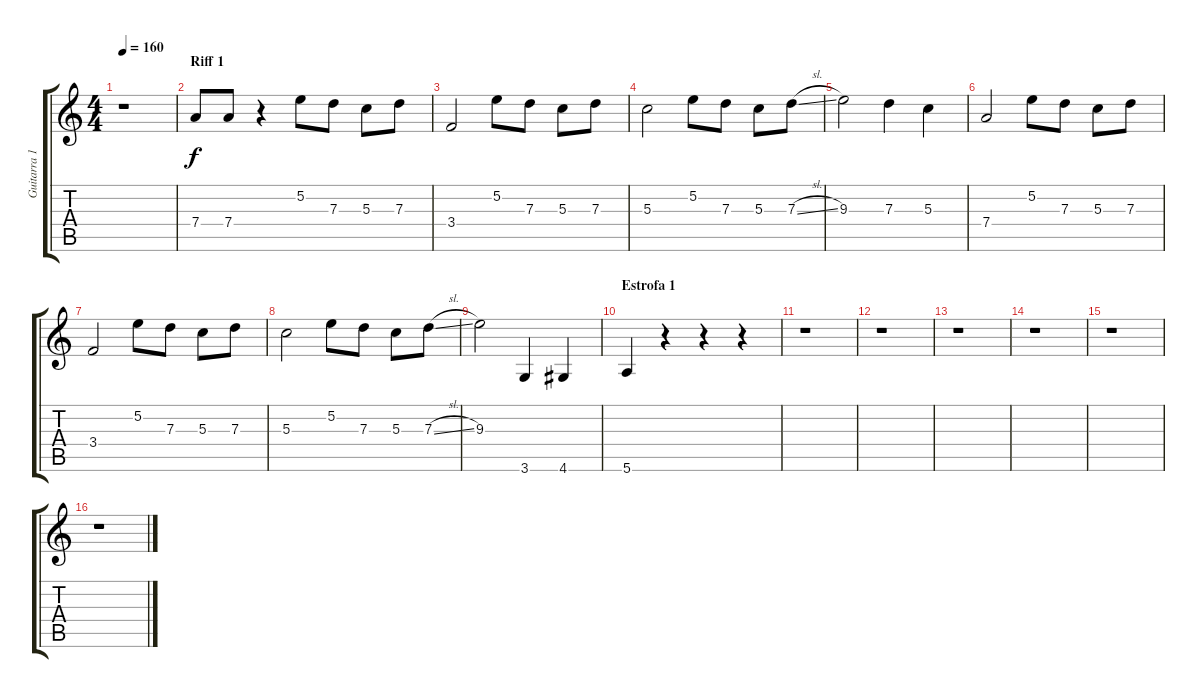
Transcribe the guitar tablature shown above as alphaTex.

\track ("Guitarra 1" "Guitarra 1") {instrument distortionguitar}
\staff {score tabs}
\tuning (E4 B3 G3 D3 A2 E2) {hide}
\ts (4 4)
\tempo 160
\clef g2
\ks c
r.1{dy f} |
\section ("" "Riff 1")
7.4.8 7.4.8 r.4 5.2.8 7.3.8 5.3.8 7.3.8 |
3.4.2 5.2.8 7.3.8 5.3.8 7.3.8 |
5.3.2 5.2.8 7.3.8 5.3.8 7.3{sl}.8 |
9.3.2 7.3.4 5.3.4 |
7.4.2 5.2.8 7.3.8 5.3.8 7.3.8 |
3.4.2 5.2.8 7.3.8 5.3.8 7.3.8 |
5.3.2 5.2.8 7.3.8 5.3.8 7.3{sl}.8 |
9.3.2 3.6.4 4.6.4 |
\section ("" "Estrofa 1")
5.6.4 r.4 r.4 r.4 |
r.1 |
r.1 |
r.1 |
r.1 |
r.1 |
r.1
